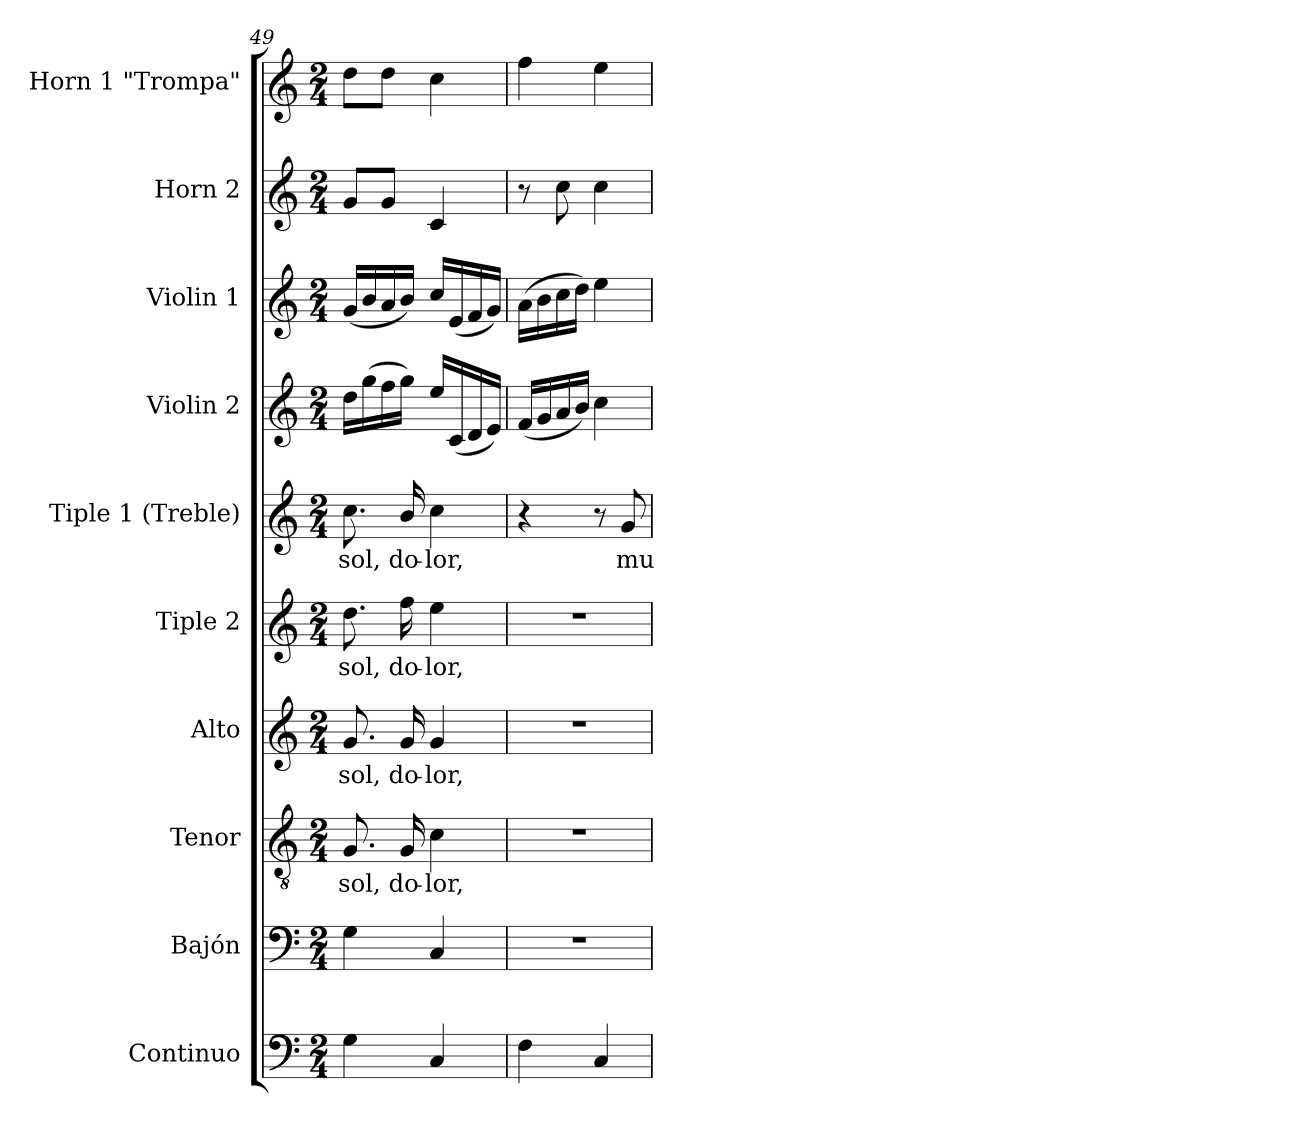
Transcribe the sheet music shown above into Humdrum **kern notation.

**kern	**kern	**kern	**text	**kern	**text	**kern	**text	**kern	**text	**kern	**kern	**kern	**kern
*part10	*part9	*part8	*part8	*part7	*part7	*part6	*part6	*part5	*part5	*part4	*part3	*part2	*part1
*staff10	*staff9	*staff8	*staff8	*staff7	*staff7	*staff6	*staff6	*staff5	*staff5	*staff4	*staff3	*staff2	*staff1
*I"Continuo	*I"Bajón	*I"Tenor	*	*I"Alto	*	*I"Tiple 2	*	*I"Tiple 1 (Treble)	*	*I"Violin 2	*I"Violin 1	*I"Horn 2	*I"Horn 1 "Trompa"
*I'Cont.	*	*I'T.	*	*I'A.	*	*	*	*	*	*I'Vln. 2	*I'Vln. 1	*I'Hn 1.	*I'Hn 1.
*clefF4	*clefF4	*clefGv2	*	*clefG2	*	*clefG2	*	*clefG2	*	*clefG2	*clefG2	*clefG2	*clefG2
*	*	*ITrd7c12	*	*	*	*	*	*	*	*	*	*ITrd7c12	*ITrd7c12
*k[]	*k[]	*k[]	*	*k[]	*	*k[]	*	*k[]	*	*k[]	*k[]	*k[]	*k[]
*C:	*C:	*C:	*	*C:	*	*C:	*	*C:	*	*C:	*C:	*C:	*C:
*M2/4	*M2/4	*M2/4	*	*M2/4	*	*M2/4	*	*M2/4	*	*M2/4	*M2/4	*M2/4	*M2/4
=49	=49	=49	=49	=49	=49	=49	=49	=49	=49	=49	=49	=49	=49
!	!	!	!LO:LY:b:color=#000000	!	!	!	!	!	!	!	!	!	!
!	!	!	!	!	!LO:LY:b:color=#000000	!	!	!	!	!	!	!	!
!	!	!	!	!	!	!	!LO:LY:b:color=#000000	!	!	!	!	!	!
!	!	!	!	!	!	!	!	!	!LO:LY:b:color=#000000	!	!	!	!
4Gi\	4Gi\	8.GGi/	-sol,	8.gi/	-sol,	8.ddi\	-sol,	8.cci\	-sol,	16ddi\LL	(16gi/LL	8Gi/L	8di\L
.	.	.	.	.	.	.	.	.	.	(16ggi\	16bi/	.	.
.	.	.	.	.	.	.	.	.	.	16ffi\	16ai/	8Gi/J	8di\J
!	!	!	!LO:LY:b:color=#000000	!	!	!	!	!	!	!	!	!	!
!	!	!	!	!	!LO:LY:b:color=#000000	!	!	!	!	!	!	!	!
!	!	!	!	!	!	!	!LO:LY:b:color=#000000	!	!	!	!	!	!
!	!	!	!	!	!	!	!	!	!LO:LY:b:color=#000000	!	!	!	!
.	.	16GGi/	do-	16gi/	do-	16ffi\	do-	16bi/	do-	16ggi\JJ)	16bi/JJ)	.	.
!	!	!	!LO:LY:b:color=#000000	!	!	!	!	!	!	!	!	!	!
!	!	!	!	!	!LO:LY:b:color=#000000	!	!	!	!	!	!	!	!
!	!	!	!	!	!	!	!LO:LY:b:color=#000000	!	!	!	!	!	!
!	!	!	!	!	!	!	!	!	!LO:LY:b:color=#000000	!	!	!	!
4Ci/	4Ci/	4Ci\	-lor,	4gi/	-lor,	4eei\	-lor,	4cci\	-lor,	16eei/LL	16cci/LL	4Ci/	4ci\
.	.	.	.	.	.	.	.	.	.	(16ci/	(16ei/	.	.
.	.	.	.	.	.	.	.	.	.	16di/	16fi/	.	.
.	.	.	.	.	.	.	.	.	.	16ei/JJ)	16gi/JJ)	.	.
=50	=50	=50	=50	=50	=50	=50	=50	=50	=50	=50	=50	=50	=50
!	!LO:N:vis=1	!LO:N:vis=1	!	!LO:N:vis=1	!	!LO:N:vis=1	!	!	!	!	!	!	!
4Fi\	2r	2r	.	2r	.	2r	.	4r	.	(16fi/LL	(16ai\LL	8r	4fi\
.	.	.	.	.	.	.	.	.	.	16gi/	16bi\	.	.
.	.	.	.	.	.	.	.	.	.	16ai/	16cci\	8ci\	.
.	.	.	.	.	.	.	.	.	.	16bi/JJ)	16ddi\JJ)	.	.
4Ci/	.	.	.	.	.	.	.	8r	.	4cci\	4eei\	4ci\	4ei\
!	!	!	!	!	!	!	!	!	!LO:LY:b:color=#000000	!	!	!	!
.	.	.	.	.	.	.	.	8gi/	mu-	.	.	.	.
=	=	=	=	=	=	=	=	=	=	=	=	=	=
*-	*-	*-	*-	*-	*-	*-	*-	*-	*-	*-	*-	*-	*-
